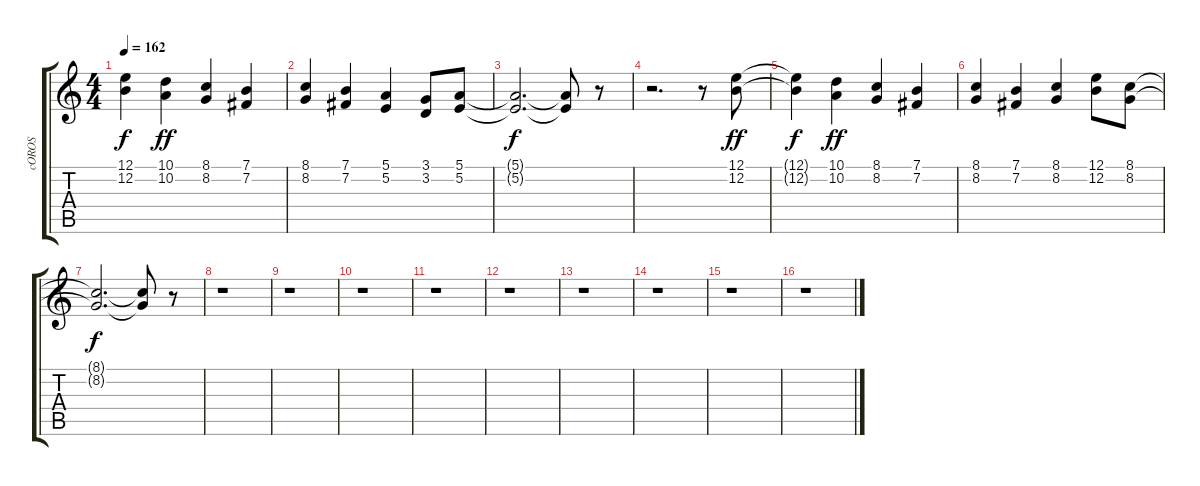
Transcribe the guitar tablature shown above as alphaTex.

\track ("cOROS" "cOROS") {instrument synthvoice}
\staff {score tabs}
\tuning (E4 B3 G3 D3 A2 E2) {hide}
\ts (4 4)
\tempo 162
\clef g2
\ks c
(12.1{t} 12.2{t}).4{dy f} (10.1 10.2).4{dy ff} (8.1 8.2).4 (7.1 7.2).4 |
(8.1 8.2).4 (7.1 7.2).4 (5.1 5.2).4 (3.1 3.2).8 (5.1 5.2).8 |
(5.1{t} 5.2{t}).2{d dy f} (5.1{t} 5.2{t}).8 r.8 |
r.2{d} r.8 (12.1 12.2).8{dy ff} |
(12.1{t} 12.2{t}).4{dy f} (10.1 10.2).4{dy ff} (8.1 8.2).4 (7.1 7.2).4 |
(8.1 8.2).4 (7.1 7.2).4 (8.1 8.2).4 (12.1 12.2).8 (8.1 8.2).8 |
(8.1{t} 8.2{t}).2{d dy f} (8.1{t} 8.2{t}).8 r.8 |
r.1 |
r.1 |
r.1 |
r.1 |
r.1 |
r.1 |
r.1 |
r.1 |
r.1
